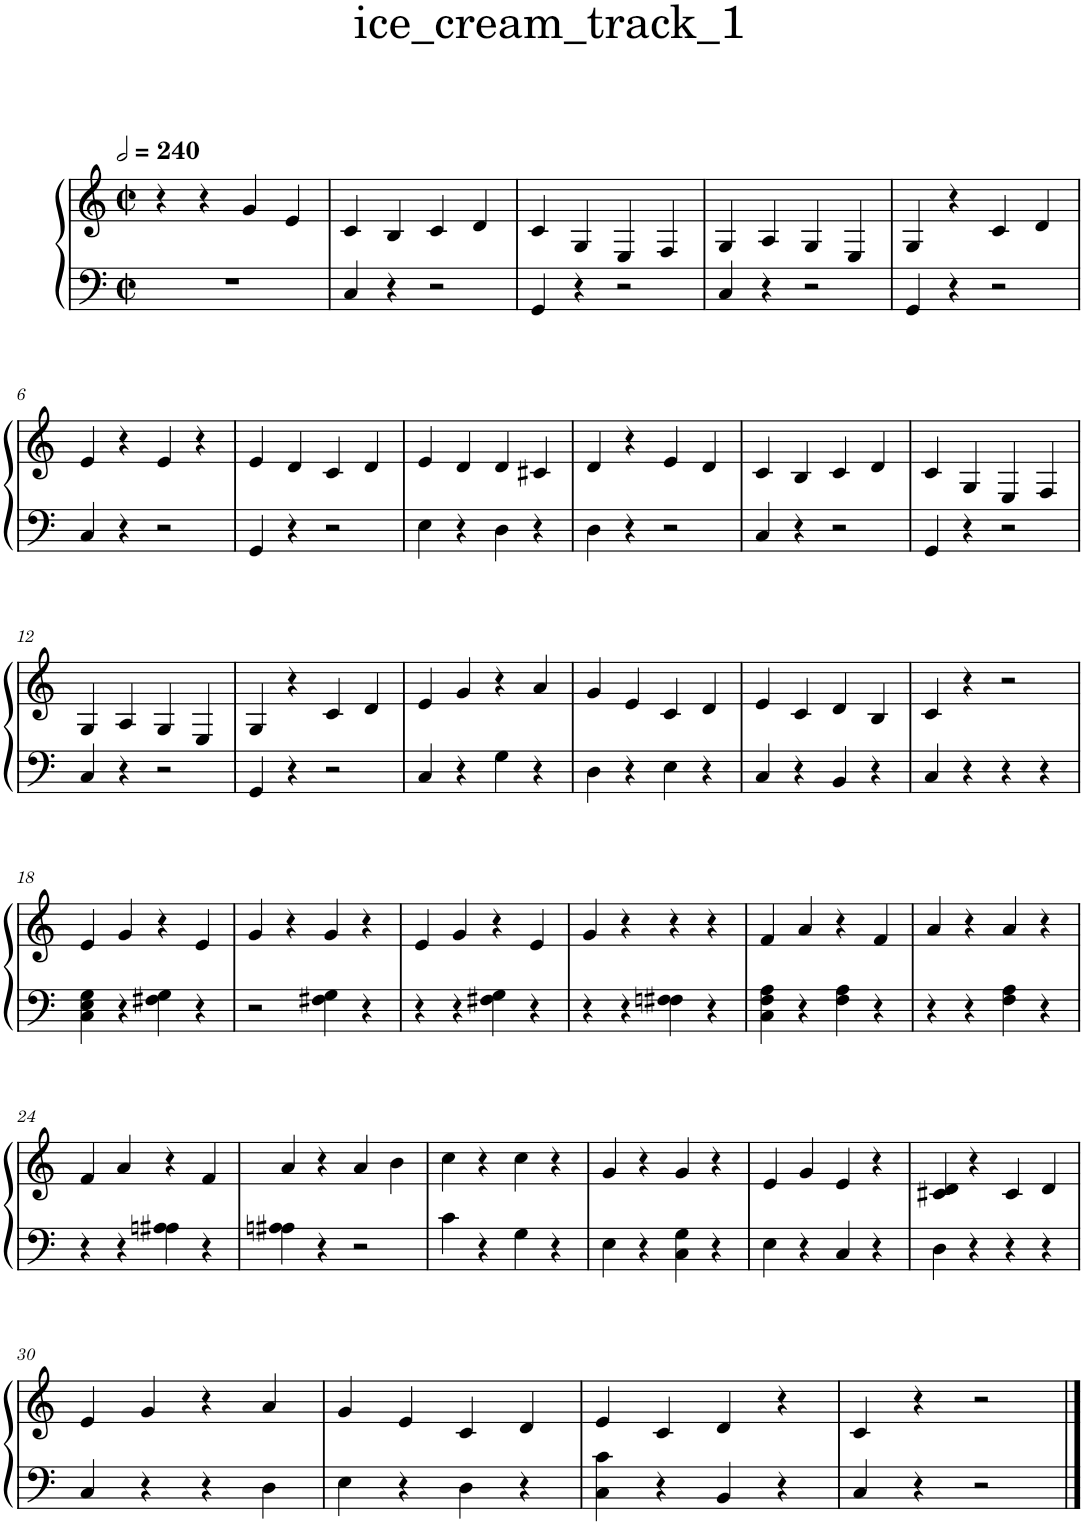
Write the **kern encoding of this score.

**kern	**kern
*part1	*part1
*staff2	*staff1
*I"Piano	*
*I'Pno.	*
*clefF4	*clefG2
*k[]	*k[]
*M2/2	*M2/2
*met(c|)	*met(c|)
*MM480	*MM480
=1	=1
1r	4r
.	4r
.	4g/
.	4e/
=2	=2
4C/	4c/
4r	4B/
2r	4c/
.	4d/
=3	=3
4GG/	4c/
4r	4G/
2r	4E/
.	4F/
=4	=4
4C/	4G/
4r	4A/
2r	4G/
.	4E/
=5	=5
4GG/	4G/
4r	4r
2r	4c/
.	4d/
!!LO:LB:g=z
=6	=6
4C/	4e/
4r	4r
2r	4e/
.	4r
=7	=7
4GG/	4e/
4r	4d/
2r	4c/
.	4d/
=8	=8
4E\	4e/
4r	4d/
4D\	4d/
4r	4c#X/
=9	=9
4D\	4d/
4r	4r
2r	4e/
.	4d/
=10	=10
4C/	4c/
4r	4B/
2r	4c/
.	4d/
=11	=11
4GG/	4c/
4r	4G/
2r	4E/
.	4F/
!!LO:LB:g=z
=12	=12
4C/	4G/
4r	4A/
2r	4G/
.	4E/
=13	=13
4GG/	4G/
4r	4r
2r	4c/
.	4d/
=14	=14
4C/	4e/
4r	4g/
4G\	4r
4r	4a/
=15	=15
4D\	4g/
4r	4e/
4E\	4c/
4r	4d/
=16	=16
4C/	4e/
4r	4c/
4BB/	4d/
4r	4B/
=17	=17
4C/	4c/
4r	4r
4r	2r
4r	.
!!LO:LB:g=z
=18	=18
4C\ 4E\ 4G\	4e/
4r	4g/
4F#X\ 4G\	4r
4r	4e/
=19	=19
2r	4g/
.	4r
4F#X\ 4G\	4g/
4r	4r
=20	=20
4r	4e/
4r	4g/
4F#X\ 4G\	4r
4r	4e/
=21	=21
4r	4g/
4r	4r
4Fn\ 4F#X\	4r
4r	4r
=22	=22
4C\ 4F\ 4A\	4f/
4r	4a/
4F\ 4A\	4r
4r	4f/
=23	=23
4r	4a/
4r	4r
4F\ 4A\	4a/
4r	4r
!!LO:LB:g=z
=24	=24
4r	4f/
4r	4a/
4An\ 4A#X\	4r
4r	4f/
=25	=25
4An\ 4A#X\	4a/
4r	4r
2r	4a/
.	4b\
=26	=26
4c\	4cc\
4r	4r
4G\	4cc\
4r	4r
=27	=27
4E\	4g/
4r	4r
4C\ 4G\	4g/
4r	4r
=28	=28
4E\	4e/
4r	4g/
4C/	4e/
4r	4r
=29	=29
4D\	4c#X/ 4d/
4r	4r
4r	4c#/
4r	4d/
!!LO:LB:g=z
=30	=30
4C/	4e/
4r	4g/
4r	4r
4D\	4a/
=31	=31
4E\	4g/
4r	4e/
4D\	4c/
4r	4d/
=32	=32
4C\ 4c\	4e/
4r	4c/
4BB/	4d/
4r	4r
=33	=33
4C/	4c/
4r	4r
2r	2r
==	==
*-	*-
